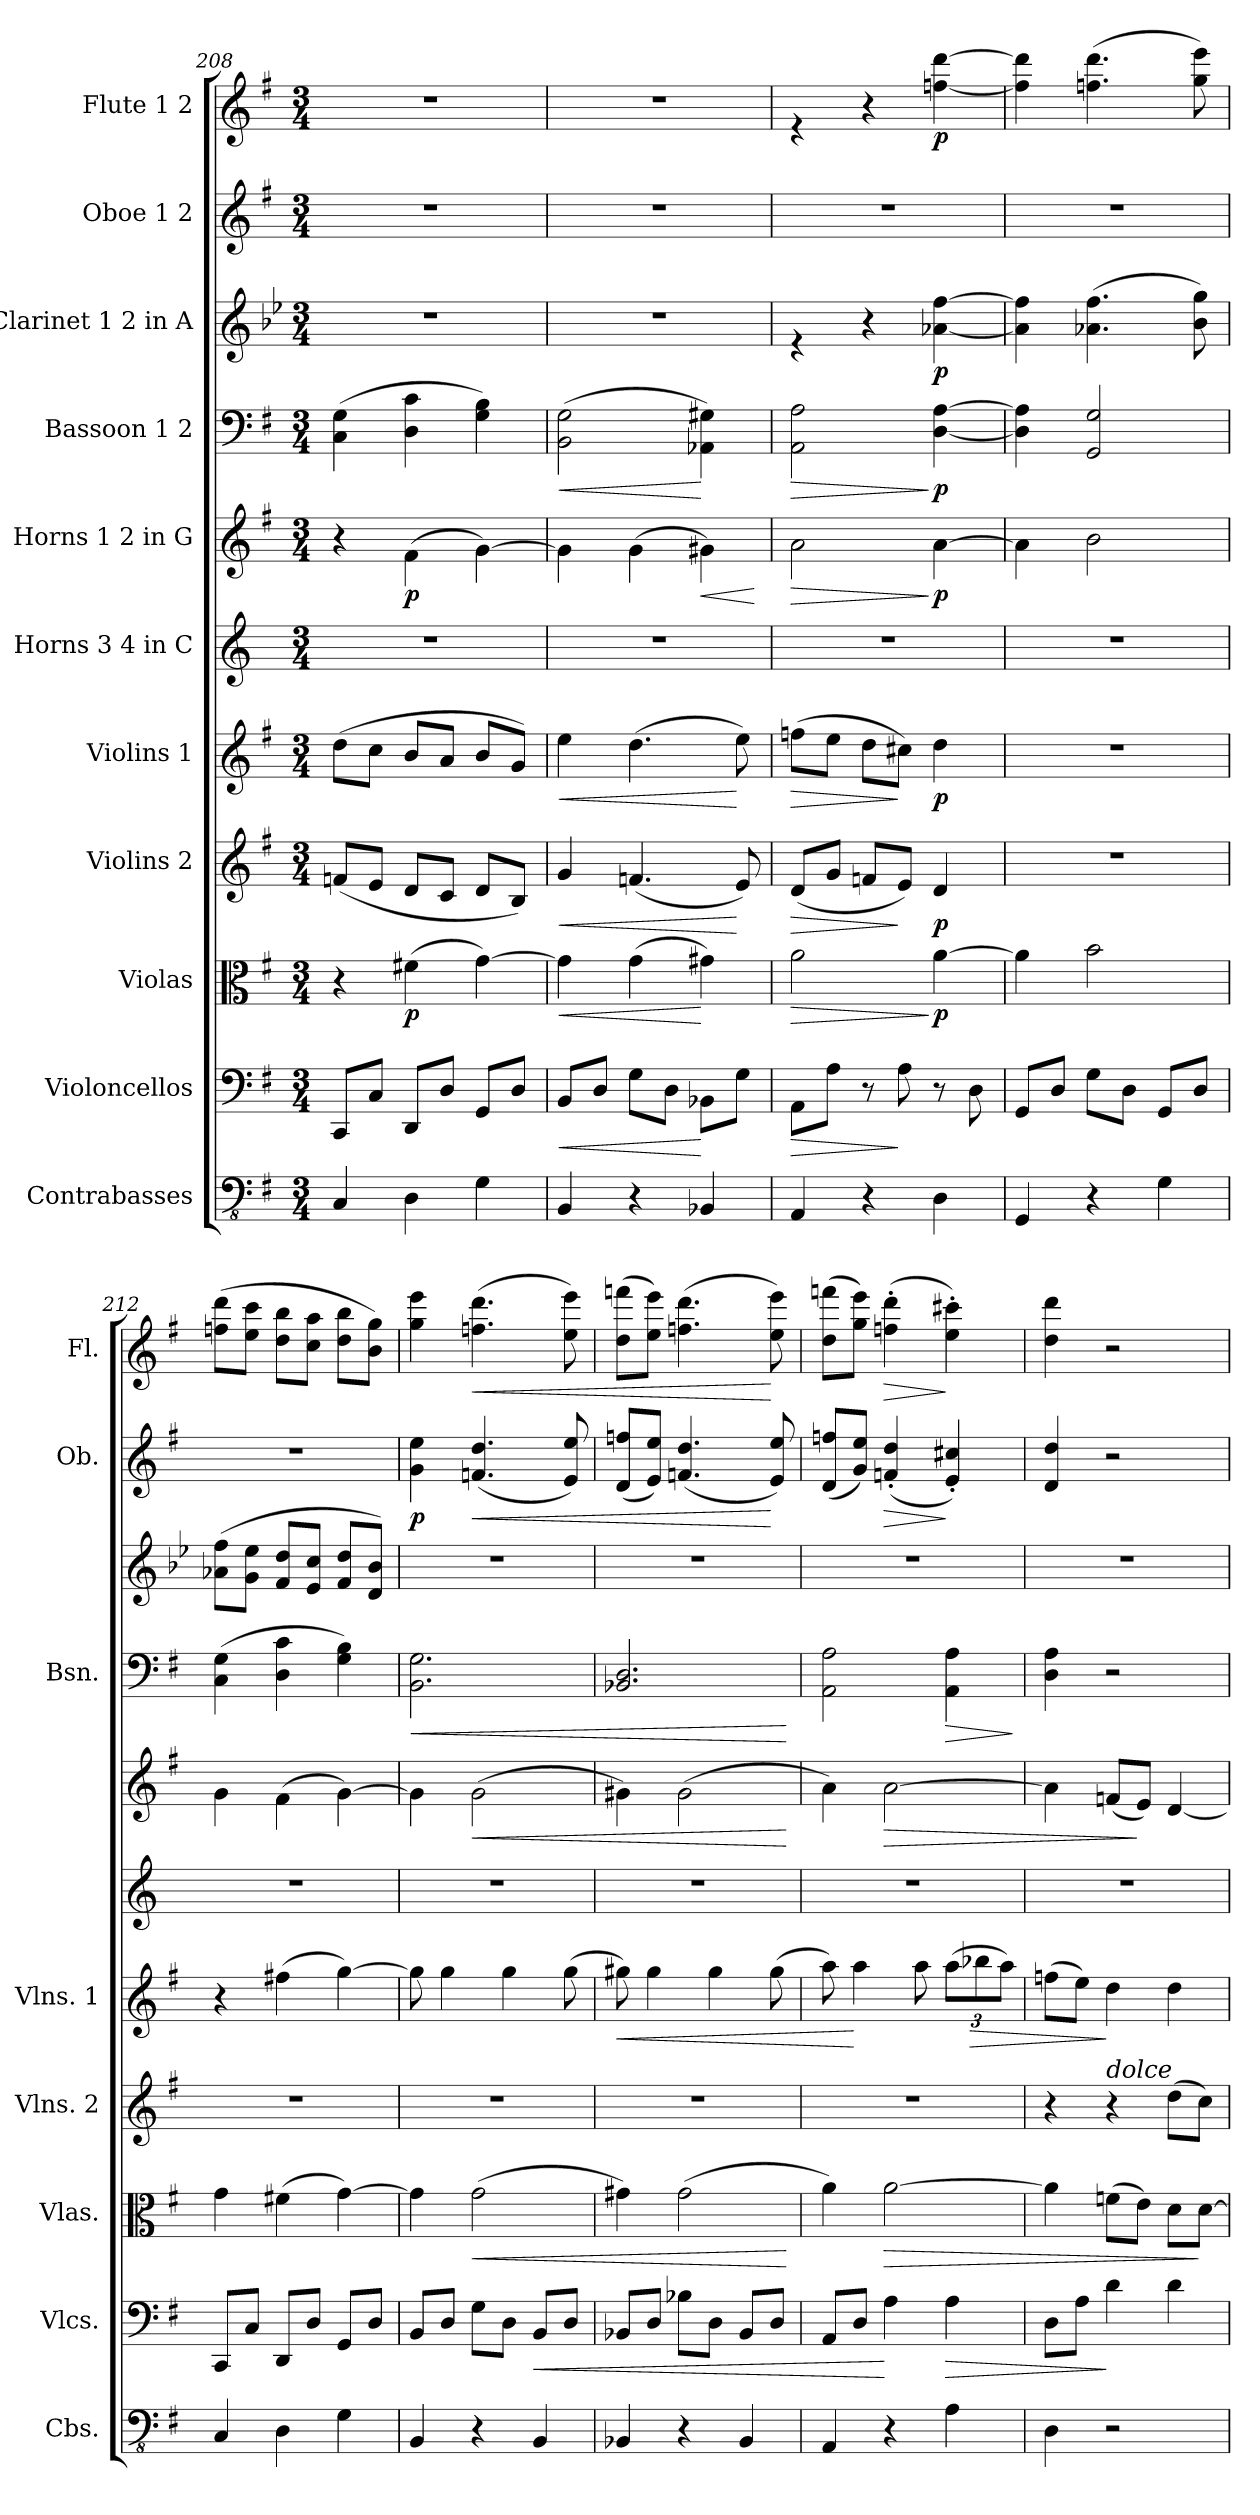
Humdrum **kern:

**kern	**kern	**dynam	**kern	**dynam	**kern	**dynam	**kern	**dynam	**kern	**kern	**dynam	**kern	**dynam	**kern	**dynam	**kern	**dynam	**kern	**dynam
*part11	*part10	*part10	*part9	*part9	*part8	*part8	*part7	*part7	*part6	*part5	*part5	*part4	*part4	*part3	*part3	*part2	*part2	*part1	*part1
*staff11	*staff10	*staff10	*staff9	*staff9	*staff8	*staff8	*staff7	*staff7	*staff6	*staff5	*staff5	*staff4	*staff4	*staff3	*staff3	*staff2	*staff2	*staff1	*staff1
*I"Contrabasses	*I"Violoncellos	*	*I"Violas	*	*I"Violins 2	*	*I"Violins 1	*	*I"Horns 3 4 in C	*I"Horns 1 2 in G	*	*I"Bassoon 1 2	*	*I"Clarinet 1 2 in A	*	*I"Oboe 1 2	*	*I"Flute 1 2	*
*I'Cbs.	*I'Vlcs.	*	*I'Vlas.	*	*I'Vlns. 2	*	*I'Vlns. 1	*	*	*	*	*I'Bsn.	*	*	*	*I'Ob.	*	*I'Fl.	*
*clefFv4	*clefF4	*	*clefC3	*	*clefG2	*	*clefG2	*	*clefG2	*clefG2	*	*clefF4	*	*clefG2	*	*clefG2	*	*clefG2	*
*	*	*	*	*	*	*	*	*	*ITrd7c12	*ITrd10c17	*	*	*	*ITrd2c3	*	*	*	*	*
*k[f#]	*k[f#]	*	*k[f#]	*	*k[f#]	*	*k[f#]	*	*k[]	*k[f#]	*	*k[f#]	*	*k[f#]	*	*k[f#]	*	*k[f#]	*
*M3/4	*M3/4	*	*M3/4	*	*M3/4	*	*M3/4	*	*M3/4	*M3/4	*	*M3/4	*	*M3/4	*	*M3/4	*	*M3/4	*
=208	=208	=208	=208	=208	=208	=208	=208	=208	=208	=208	=208	=208	=208	=208	=208	=208	=208	=208	=208
4CC/	8CC/L	.	4r	.	(<8fn/L	.	(>8dd\L	.	2.r	4r	.	(>4C\ 4G\	.	2.r	.	2.r	.	2.r	.
.	8C/J	.	.	.	8e/J	.	8cc\J	.	.	.	.	.	.	.	.	.	.	.	.
!	!	!	!	!LO:DY:b	!	!	!	!	!	!	!LO:DY:b	!	!	!	!	!	!	!	!
4DD\	8DD/L	.	(>4f#X\	p	8d/L	.	8b/L	.	.	(>4F#\	p	4D\ 4c\	.	.	.	.	.	.	.
.	8D/J	.	.	.	8c/J	.	8a/J	.	.	.	.	.	.	.	.	.	.	.	.
4GG\	8GG/L	.	[4g\)	.	8d/L	.	8b/L	.	.	[4G\)	.	4G\ 4B\)	.	.	.	.	.	.	.
.	8D/J	.	.	.	8B/J)	.	8g/J)	.	.	.	.	.	.	.	.	.	.	.	.
=209	=209	=209	=209	=209	=209	=209	=209	=209	=209	=209	=209	=209	=209	=209	=209	=209	=209	=209	=209
!	!	!LO:HP:b	!	!LO:HP:b	!	!LO:HP:b	!	!LO:HP:b	!	!	!	!	!LO:HP:b	!	!	!	!	!	!
4BBB/	8BB/L	<	4g\]	<	4g/	<	4ee\	<	2.r	4G\]	.	(>2BB\ 2G\	<	2.r	.	2.r	.	2.r	.
.	8D/J	.	.	.	.	.	.	.	.	.	.	.	.	.	.	.	.	.	.
4r	8G\L	.	(>4g\	.	(<4.fn/	.	(>4.dd\	.	.	(>4G\	.	.	.	.	.	.	.	.	.
.	8D\J	.	.	.	.	.	.	.	.	.	.	.	.	.	.	.	.	.	.
!	!	!	!	!	!	!	!	!	!	!	!LO:HP:b	!	!	!	!	!	!	!	!
4BBB-X/	8BB-X\L	[	4g#X\)	[	.	.	.	.	.	4G#X\)	<	4AA-X\ 4G#X\)	[	.	.	.	.	.	.
.	8G\J	.	.	.	8e/)	[	8ee\)	[	.	.	.	.	.	.	.	.	.	.	.
.	.	.	.	.	.	.	.	.	.	.	[	.	.	.	.	.	.	.	.
=210	=210	=210	=210	=210	=210	=210	=210	=210	=210	=210	=210	=210	=210	=210	=210	=210	=210	=210	=210
!	!	!LO:HP:b	!	!LO:HP:b	!	!LO:HP:b	!	!LO:HP:b	!	!	!LO:HP:b	!	!LO:HP:b	!	!	!	!	!	!
4AAA/	8AA\L	>	2a\	>	(<8d/L	>	(>8ffn\L	>	2.r	2A\	>	2AA\ 2A\	>	4re	.	2.r	.	4re	.
.	8A\J	.	.	.	8g/J	.	8ee\J	.	.	.	.	.	.	.	.	.	.	.	.
4r	8r	.	.	.	8fn/L	.	8dd\L	.	.	.	.	.	.	4r	.	.	.	4r	.
.	8A\	]	.	.	8e/J)	]	8cc#X\J)	]	.	.	.	.	.	.	.	.	.	.	.
!	!	!	!	!LO:DY:n=1:b	!	!LO:DY:b	!	!LO:DY:b	!	!	!LO:DY:n=1:b	!	!LO:DY:n=1:b	!	!LO:DY:b	!	!	!	!LO:DY:b
4DD\	8r	.	[4a\	] p	4d/	p	4dd\	p	.	[4A\	] p	[4D\ [4A\	] p	[4fn\ [4dd\	p	.	.	[4ffn\ [4ddd\	p
.	8D\	.	.	.	.	.	.	.	.	.	.	.	.	.	.	.	.	.	.
=211	=211	=211	=211	=211	=211	=211	=211	=211	=211	=211	=211	=211	=211	=211	=211	=211	=211	=211	=211
4GGG/	8GG/L	.	4a\]	.	2.r	.	2.r	.	2.r	4A\]	.	4D\] 4A\]	.	4f\] 4dd\]	.	2.r	.	4ff\] 4ddd\]	.
.	8D/J	.	.	.	.	.	.	.	.	.	.	.	.	.	.	.	.	.	.
4r	8G\L	.	2b\	.	.	.	.	.	.	2B\	.	2GG/ 2G/	.	(>4.fn\ 4.dd\	.	.	.	(>4.ffn\ 4.ddd\	.
.	8D\J	.	.	.	.	.	.	.	.	.	.	.	.	.	.	.	.	.	.
4GG\	8GG/L	.	.	.	.	.	.	.	.	.	.	.	.	.	.	.	.	.	.
.	8D/J	.	.	.	.	.	.	.	.	.	.	.	.	8g\ 8ee\)	.	.	.	8gg\ 8eee\)	.
!!LO:PB:g=z
=212	=212	=212	=212	=212	=212	=212	=212	=212	=212	=212	=212	=212	=212	=212	=212	=212	=212	=212	=212
4CC/	8CC/L	.	4g\	.	2.r	.	4r	.	2.r	4G\	.	(>4C\ 4G\	.	(>8fn\ 8dd\L	.	2.r	.	(>8ffn\ 8ddd\L	.
.	8C/J	.	.	.	.	.	.	.	.	.	.	.	.	8e\ 8cc\J	.	.	.	8ee\ 8ccc\J	.
4DD\	8DD/L	.	(>4f#X\	.	.	.	(>4ff#X\	.	.	(>4F#\	.	4D\ 4c\	.	8d/ 8b/L	.	.	.	8dd\ 8bb\L	.
.	8D/J	.	.	.	.	.	.	.	.	.	.	.	.	8c/ 8a/J	.	.	.	8cc\ 8aa\J	.
4GG\	8GG/L	.	[4g\)	.	.	.	[4gg\)	.	.	[4G\)	.	4G\ 4B\)	.	8d/ 8b/L	.	.	.	8dd\ 8bb\L	.
.	8D/J	.	.	.	.	.	.	.	.	.	.	.	.	8B/ 8g/J)	.	.	.	8b\ 8gg\J)	.
=213	=213	=213	=213	=213	=213	=213	=213	=213	=213	=213	=213	=213	=213	=213	=213	=213	=213	=213	=213
!	!	!	!	!	!	!	!	!	!	!	!	!	!LO:HP:b	!	!	!	!LO:DY:b	!	!
4BBB/	8BB/L	.	4g\]	.	2.r	.	8gg\]	.	2.r	4G\]	.	2.BB\ 2.G\	<	2.r	.	4g\ 4ee\	p	4gg\ 4eee\	.
.	8D/J	.	.	.	.	.	4gg\	.	.	.	.	.	.	.	.	.	.	.	.
!	!	!	!	!LO:HP:b	!	!	!	!	!	!	!LO:HP:b	!	!	!	!	!	!LO:HP:b	!	!LO:HP:b
4r	8G\L	.	(>2g\	<	.	.	.	.	.	(>2G\	<	.	.	.	.	(<4.fn/ 4.dd/	<	(>4.ffn\ 4.ddd\	<
.	8D\J	.	.	.	.	.	4gg\	.	.	.	.	.	.	.	.	.	.	.	.
!	!	!LO:HP:b	!	!	!	!	!	!	!	!	!	!	!	!	!	!	!	!	!
4BBB/	8BB/L	<	.	.	.	.	.	.	.	.	.	.	.	.	.	.	.	.	.
.	8D/J	.	.	.	.	.	(>8gg\	.	.	.	.	.	.	.	.	8e/ 8ee/)	.	8ee\ 8eee\)	.
=214	=214	=214	=214	=214	=214	=214	=214	=214	=214	=214	=214	=214	=214	=214	=214	=214	=214	=214	=214
!	!	!	!	!	!	!	!	!LO:HP:b	!	!	!	!	!	!	!	!	!	!	!
4BBB-X/	8BB-X/L	.	4g#X\)	.	2.r	.	8gg#X\)	<	2.r	4G#X\)	.	2.BB-X/ 2.D/	.	2.r	.	(<8d/ 8ffn/L	.	(>8dd\ 8fffn\L	.
.	8D/J	.	.	.	.	.	4gg#\	.	.	.	.	.	.	.	.	8e/ 8ee/J)	.	8ee\ 8eee\J)	.
4r	8B-X\L	.	(>2g#\	.	.	.	.	.	.	(>2G#\	.	.	.	.	.	(<4.fn/ 4.dd/	.	(>4.ffn\ 4.ddd\	.
.	8D\J	.	.	.	.	.	4gg#\	.	.	.	.	.	.	.	.	.	.	.	.
4BBB-/	8BB-/L	.	.	.	.	.	.	.	.	.	.	.	.	.	.	.	.	.	.
.	8D/J	.	.	.	.	.	(>8gg#\	.	.	.	.	.	.	.	.	8e/ 8ee/)	[	8ee\ 8eee\)	[
.	.	.	.	[	.	.	.	.	.	.	[	.	[	.	.	.	.	.	.
=215	=215	=215	=215	=215	=215	=215	=215	=215	=215	=215	=215	=215	=215	=215	=215	=215	=215	=215	=215
4AAA/	8AA/L	.	4a\)	.	2.r	.	8aa\)	.	2.r	4A\)	.	2AA\ 2A\	.	2.r	.	(<8d/ 8ffn/L	.	(>8dd\ 8fffn\L	.
.	8D/J	.	.	.	.	.	4aa\	[	.	.	.	.	.	.	.	8g/ 8ee/J)	.	8gg\ 8eee\J)	.
!	!	!	!	!LO:HP:b	!	!	!	!	!	!	!LO:HP:b	!	!	!	!	!	!LO:HP:b	!	!LO:HP:b
4r	4A\	[	[2a\	>	.	.	.	.	.	[2A\	>	.	.	.	.	(<4fn/' 4dd/'	>	(>4ffn\' 4ddd\'	>
.	.	.	.	.	.	.	8aa\	.	.	.	.	.	.	.	.	.	.	.	.
!	!	!LO:HP:b	!	!	!	!	!	!	!	!	!	!	!	!	!	!	!	!	!
*	*	*	*	*	*	*	*Xbrackettup	*	*	*	*	*	*	*	*	*	*	*	*
!	!	!	!	!	!	!	!	!	!	!	!	!	!LO:HP:b	!	!	!	!	!	!
4AA\	4A\	>	.	.	.	.	(>12aa\L	.	.	.	.	4AA\ 4A\	>	.	.	4e/' 4cc#X/')	]	4ee\' 4ccc#X\')	]
!	!	!	!	!	!	!	!	!LO:HP:b	!	!	!	!	!	!	!	!	!	!	!
.	.	.	.	.	.	.	12bb-X\	>	.	.	.	.	.	.	.	.	.	.	.
.	.	.	.	.	.	.	12aa\J)	.	.	.	.	.	.	.	.	.	.	.	.
.	.	.	.	.	.	.	.	.	.	.	.	.	]	.	.	.	.	.	.
=216	=216	=216	=216	=216	=216	=216	=216	=216	=216	=216	=216	=216	=216	=216	=216	=216	=216	=216	=216
4DD\	8D\L	.	4a\]	.	4r	.	(>8ffn\L	.	2.r	4A\]	.	4D\ 4A\	.	2.r	.	4d/ 4dd/	.	4dd\ 4ddd\	.
.	8A\J	.	.	.	.	.	8ee\J)	.	.	.	.	.	.	.	.	.	.	.	.
!	!	!	!	!	!LO:TX:a:i:t=dolce	!	!	!	!	!	!	!	!	!	!	!	!	!	!
2r	4d\	]	(>8fn\L	.	4r	.	4dd\	]	.	(<8Fn/L	.	2r	.	.	.	2r	.	2r	.
.	.	.	8e\J)	.	.	.	.	.	.	8E/J)	]	.	.	.	.	.	.	.	.
.	4d\	.	8d\L	.	(>8dd\L	.	4dd\	.	.	[4D/	.	.	.	.	.	.	.	.	.
.	.	.	[8d\J	]	8cc\J)	.	.	.	.	.	.	.	.	.	.	.	.	.	.
=	=	=	=	=	=	=	=	=	=	=	=	=	=	=	=	=	=	=	=
*-	*-	*-	*-	*-	*-	*-	*-	*-	*-	*-	*-	*-	*-	*-	*-	*-	*-	*-	*-
